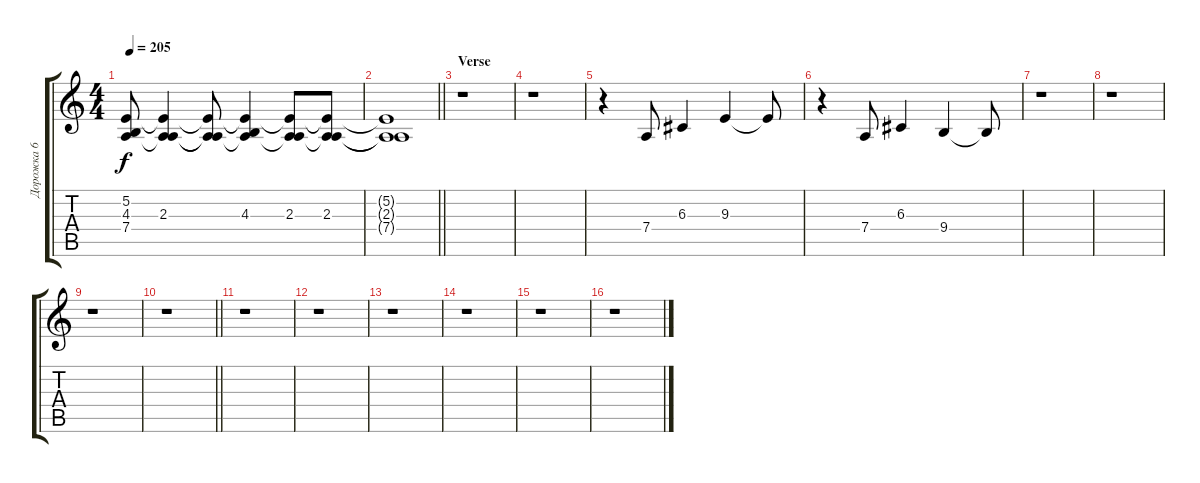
\track ("Дорожка 6" "Дорожка 6") {instrument altosax}
\staff {score tabs}
\tuning (E4 B3 G3 D3 A2 E2) {hide}
\ts (4 4)
\tempo 205
\clef g2
\ks c
(5.2{t} 4.3{t} 7.4{t}).8{dy f} (5.2{t} 2.3 7.4{t}).4 (5.2{t} 2.3{t} 7.4{t}).8 (5.2{t} 4.3 7.4{t}).4 (5.2{t} 2.3 7.4{t}).8 (5.2{t} 2.3 7.4{t}).8 |
\barLineRight lightlight
(5.2{t} 2.3{t} 7.4{t}).1 |
\section ("" "Verse")
r.1 |
r.1 |
r.4{balance 0} 7.4.8 6.3.4 9.3.4 9.3{t}.8 |
r.4{balance 16} 7.4.8 6.3.4 9.4.4 9.4{t}.8{balance 8} |
r.1 |
r.1 |
r.1 |
\barLineRight lightlight
r.1 |
r.1 |
r.1 |
r.1 |
r.1 |
r.1 |
r.1
